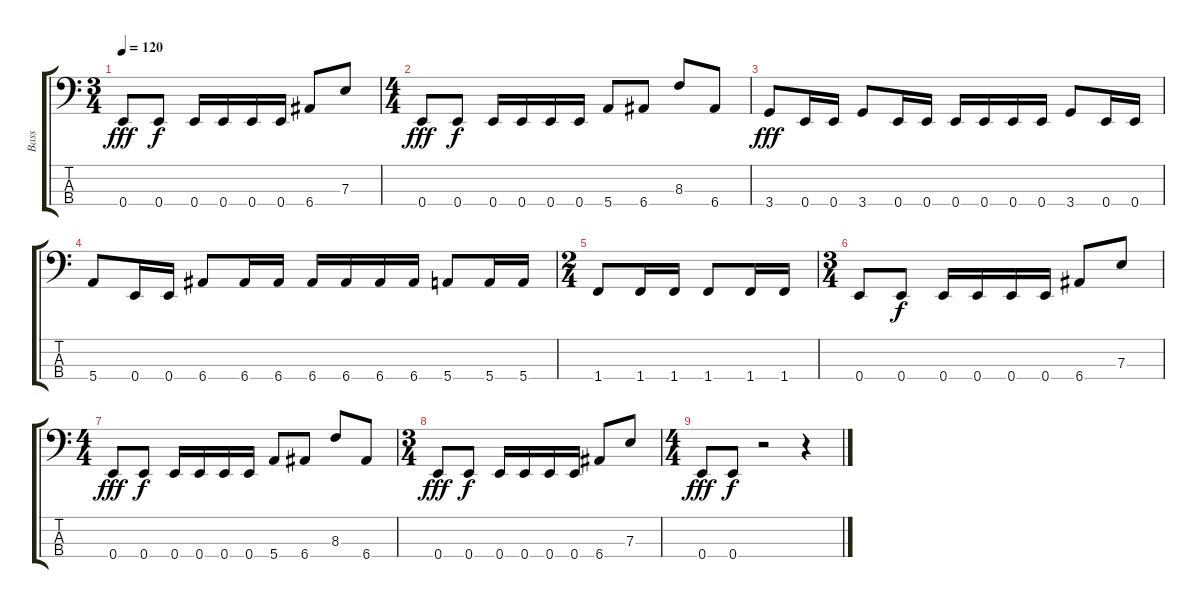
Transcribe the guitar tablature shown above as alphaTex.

\track ("Bass" "Bass") {instrument electricbassfinger}
\staff {score tabs}
\tuning (G2 D2 A1 E1) {hide}
\ts (3 4)
\tempo 120
\clef f4
\ks c
0.4.8{dy fff} 0.4.8{dy f} 0.4.16 0.4.16 0.4.16 0.4.16 6.4.8 7.3.8 |
\ts (4 4)
0.4.8{dy fff} 0.4.8{dy f} 0.4.16 0.4.16 0.4.16 0.4.16 5.4.8 6.4.8 8.3.8 6.4.8 |
3.4.8{dy fff} 0.4.16 0.4.16 3.4.8 0.4.16 0.4.16 0.4.16 0.4.16 0.4.16 0.4.16 3.4.8 0.4.16 0.4.16 |
5.4.8 0.4.16 0.4.16 6.4.8 6.4.16 6.4.16 6.4.16 6.4.16 6.4.16 6.4.16 5.4.8 5.4.16 5.4.16 |
\ts (2 4)
1.4.8 1.4.16 1.4.16 1.4.8 1.4.16 1.4.16 |
\ts (3 4)
0.4.8 0.4.8{dy f} 0.4.16 0.4.16 0.4.16 0.4.16 6.4.8 7.3.8 |
\ts (4 4)
0.4.8{dy fff} 0.4.8{dy f} 0.4.16 0.4.16 0.4.16 0.4.16 5.4.8 6.4.8 8.3.8 6.4.8 |
\ts (3 4)
0.4.8{dy fff} 0.4.8{dy f} 0.4.16 0.4.16 0.4.16 0.4.16 6.4.8 7.3.8 |
\ts (4 4)
0.4.8{dy fff} 0.4.8{dy f} r.2 r.4
